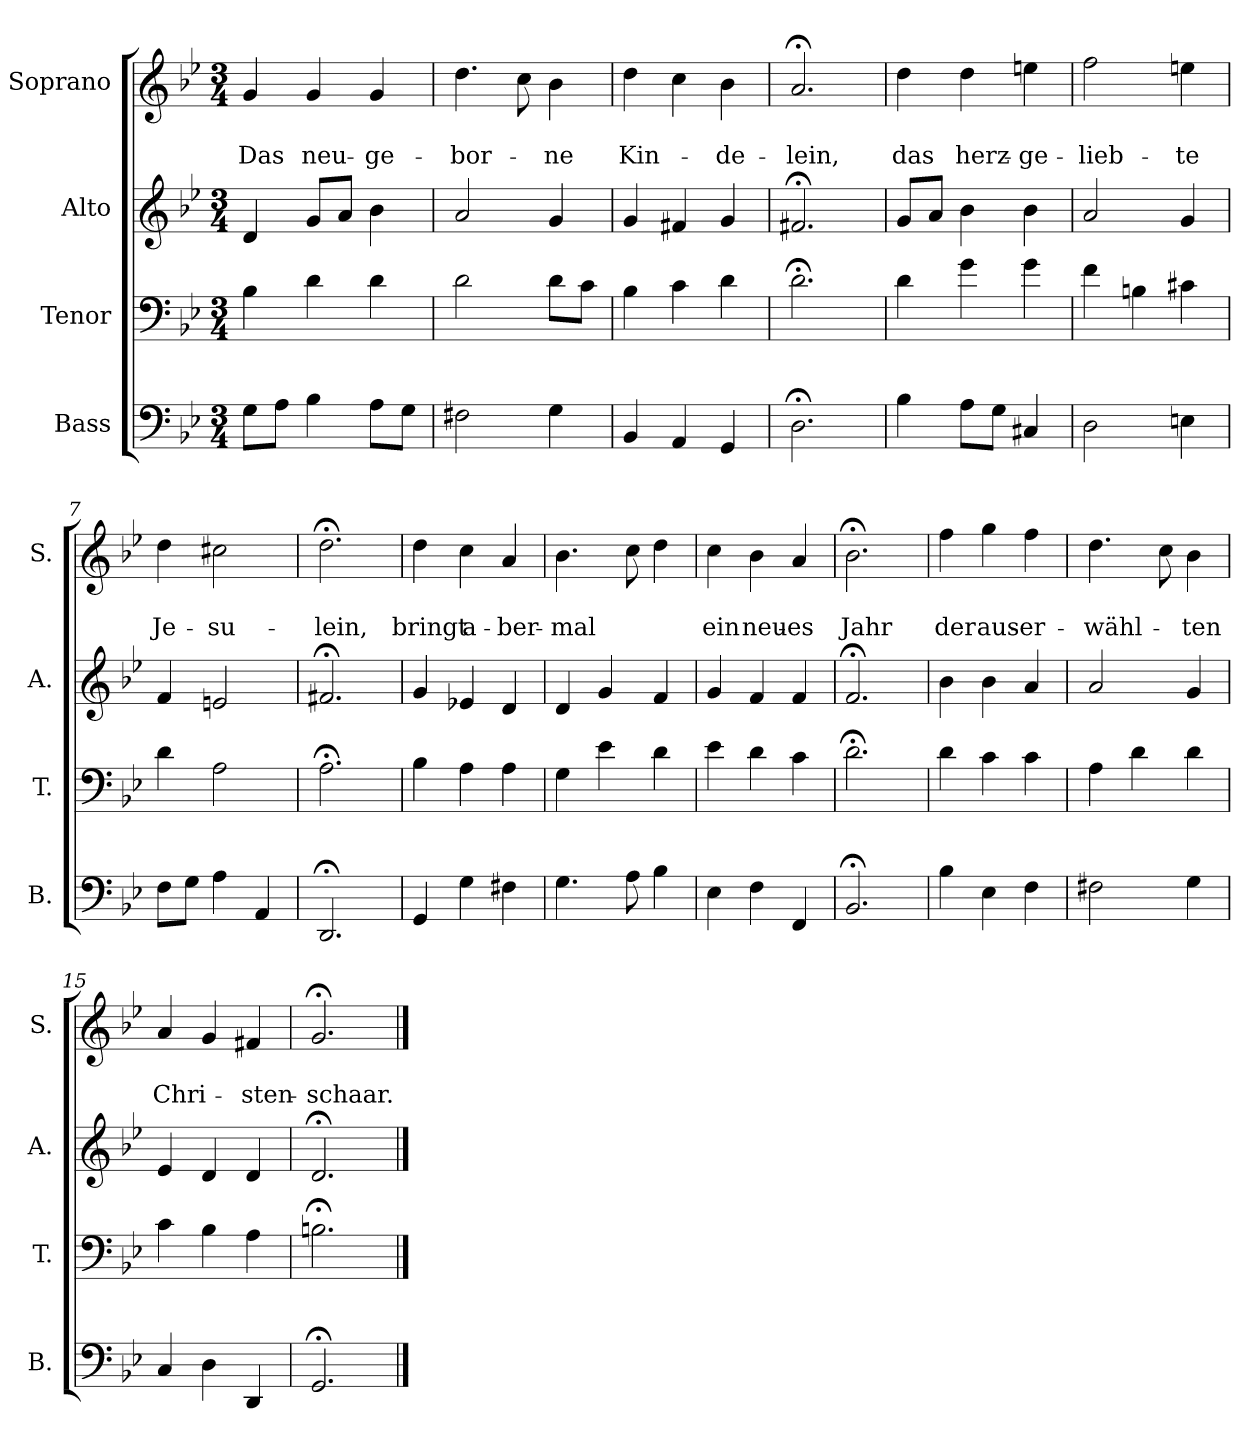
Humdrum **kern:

**kern	**kern	**kern	**kern	**text	**text
*part4	*part3	*part2	*part1	*part1	*part1
*staff4	*staff3	*staff2	*staff1	*staff1	*staff1
*I"Bass	*I"Tenor	*I"Alto	*I"Soprano	*	*
*I'B.	*I'T.	*I'A.	*I'S.	*	*
*clefF4	*clefF4	*clefG2	*clefG2	*	*
*k[b-e-]	*k[b-e-]	*k[b-e-]	*k[b-e-]	*	*
*B-:	*B-:	*B-:	*g:	*	*
*M3/4	*M3/4	*M3/4	*M3/4	*	*
=1	=1	=1	=1	=1	=1
8G\L	4B-\	4d/	4g/	.	Das
8A\J	.	.	.	.	.
4B-\	4d\	8g/L	4g/	.	neu-
.	.	8a/J	.	.	.
8A\L	4d\	4b-\	4g/	.	-ge-
8G\J	.	.	.	.	.
=2	=2	=2	=2	=2	=2
2F#X\	2d\	2a/	4.dd\	.	-bor-
.	.	.	8cc\	.	.
4G\	8d\L	4g/	4b-\	.	-ne
.	8c\J	.	.	.	.
=3	=3	=3	=3	=3	=3
4BB-/	4B-\	4g/	4dd\	.	Kin-
4AA/	4c\	4f#X/	4cc\	.	.
4GG/	4d\	4g/	4b-\	.	-de-
=4	=4	=4	=4	=4	=4
2.D;<\	2.d;<\	2.f#X;</	2.a;</	.	-lein,
=5	=5	=5	=5	=5	=5
4B-\	4d\	8g/L	4dd\	.	das
.	.	8a/J	.	.	.
8A\L	4g\	4b-\	4dd\	.	herz-
8G\J	.	.	.	.	.
4C#X/	4g\	4b-\	4een\	.	-ge-
=6	=6	=6	=6	=6	=6
2D\	4f\	2a/	2ff\	.	-lieb-
.	4Bn\	.	.	.	.
4En\	4c#X\	4g/	4een\	.	-te
=7	=7	=7	=7	=7	=7
8F\L	4d\	4f/	4dd\	.	Je-
8G\J	.	.	.	.	.
4A\	2A\	2en/	2cc#X\	.	-su-
4AA/	.	.	.	.	.
=8	=8	=8	=8	=8	=8
2.DD;</	2.A;<\	2.f#X;</	2.dd;<\	.	-lein,
!!LO:LB:g=z
=9	=9	=9	=9	=9	=9
4GG/	4B-\	4g/	4dd\	.	bringt
4G\	4A\	4e-X/	4cc\	.	a-
4F#X\	4A\	4d/	4a/	.	-ber-
=10	=10	=10	=10	=10	=10
4.G\	4G\	4d/	4.b-\	.	-mal
.	4e-\	4g/	.	.	.
8A\	.	.	8cc\	.	.
4B-\	4d\	4f/	4dd\	.	.
=11	=11	=11	=11	=11	=11
4E-\	4e-\	4g/	4cc\	.	ein
4F\	4d\	4f/	4b-\	.	neu-
4FF/	4c\	4f/	4a/	.	-es
=12	=12	=12	=12	=12	=12
2.BB-;</	2.d;<\	2.f;</	2.b-;<\	.	Jahr
=13	=13	=13	=13	=13	=13
4B-\	4d\	4b-\	4ff\	.	der
4E-\	4c\	4b-\	4gg\	.	aus-
4F\	4c\	4a/	4ff\	.	-er-
=14	=14	=14	=14	=14	=14
2F#X\	4A\	2a/	4.dd\	.	-wähl-
.	4d\	.	.	.	.
.	.	.	8cc\	.	.
4G\	4d\	4g/	4b-\	.	-ten
=15	=15	=15	=15	=15	=15
4C/	4c\	4e-/	4a/	.	Chri-
4D\	4B-\	4d/	4g/	.	.
4DD/	4A\	4d/	4f#X/	.	-sten-
=16	=16	=16	=16	=16	=16
2.GG;</	2.Bn;<\	2.d;</	2.g;</	.	-schaar.
==	==	==	==	==	==
*-	*-	*-	*-	*-	*-
